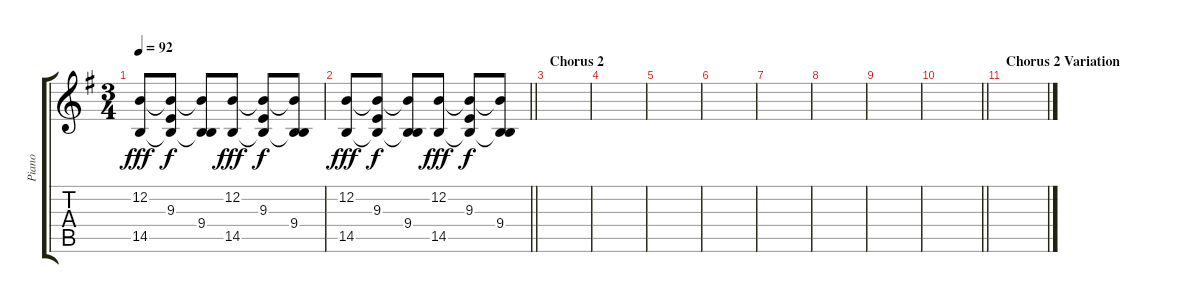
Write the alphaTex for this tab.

\track ("Piano" "Piano") {instrument acousticgrandpiano}
\staff {score tabs}
\tuning (E4 B3 G3 D3 A2 E2) {hide}
\ts (3 4)
\tempo 92
\clef g2
\ks g
(12.2 14.5).8{dy fff} (12.2{t} 9.3 14.5{t}).8{dy f} (12.2{t} 9.4 14.5{t}).8 (12.2 14.5).8{dy fff} (12.2{t} 9.3 14.5{t}).8{dy f} (12.2{t} 9.4 14.5{t}).8 |
\barLineRight lightlight
(12.2 14.5).8{dy fff} (12.2{t} 9.3 14.5{t}).8{dy f} (12.2{t} 9.4 14.5{t}).8 (12.2 14.5).8{dy fff} (12.2{t} 9.3 14.5{t}).8{dy f} (12.2{t} 9.4 14.5{t}).8 |
\section ("" "Chorus 2")
|
|
|
|
|
|
|
\barLineRight lightlight
|
\section ("" "Chorus 2 Variation")
